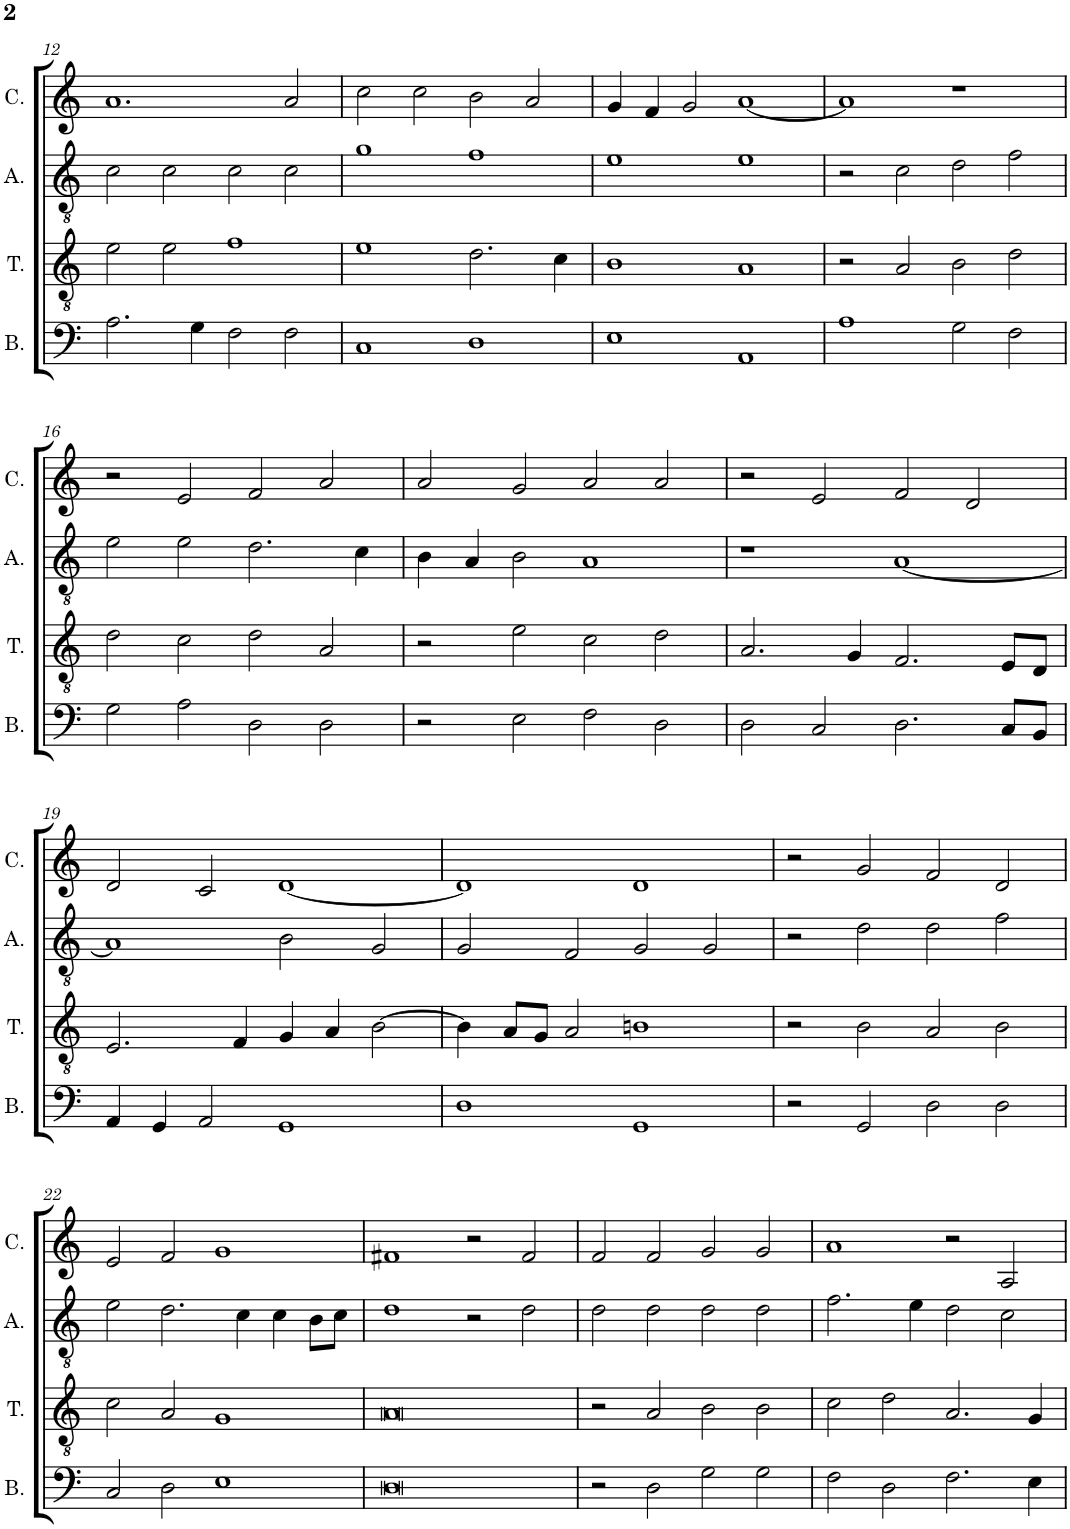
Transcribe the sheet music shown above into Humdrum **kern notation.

**kern	**kern	**kern	**kern
*part4	*part3	*part2	*part1
*staff4	*staff3	*staff2	*staff1
*I"Bassus	*I"Tenor	*I"Altus	*I"Cantus
*I'B.	*I'T.	*I'A.	*I'C.
!!LO:PB:g=z
*clefF4	*clefGv2	*clefGv2	*clefG2
*k[]	*k[]	*k[]	*k[]
*M2/1	*M2/1	*M2/1	*M2/1
=12	=12	=12	=12
2.A\	2e\	2c\	1.a
.	2e\	2c\	.
4G\	.	.	.
2F\	1f	2c\	.
2F\	.	2c\	2a/
=13	=13	=13	=13
1C	1e	1g	2cc\
.	.	.	2cc\
1D	2.d\	1f	2b\
.	.	.	2a/
.	4c\	.	.
=14	=14	=14	=14
1E	1B	1e	4g/
.	.	.	4f/
.	.	.	2g/
1AA	1A	1e	[1a
=15	=15	=15	=15
1A	2r	2r	1a]
.	2A/	2c\	.
2G\	2B\	2d\	1r
2F\	2d\	2f\	.
!!LO:LB:g=z
=16	=16	=16	=16
2G\	2d\	2e\	2r
2A\	2c\	2e\	2e/
2D\	2d\	2.d\	2f/
2D\	2A/	.	2a/
.	.	4c\	.
=17	=17	=17	=17
2r	2r	4B\	2a/
.	.	4A/	.
2E\	2e\	2B\	2g/
2F\	2c\	1A	2a/
2D\	2d\	.	2a/
=18	=18	=18	=18
2D\	2.A/	1r	2r
2C/	.	.	2e/
.	4G/	.	.
2.D\	2.F/	[1A	2f/
.	.	.	2d/
8C/L	8E/L	.	.
8BB/J	8D/J	.	.
!!LO:LB:g=z
=19	=19	=19	=19
4AA/	2.E/	1A]	2d/
4GG/	.	.	.
2AA/	.	.	2c/
.	4F/	.	.
1GG	4G/	2B\	[1d
.	4A/	.	.
.	[2B\	2G/	.
=20	=20	=20	=20
1D	4B\]	2G/	1d]
.	8A/L	.	.
.	8G/J	.	.
.	2A/	2F/	.
1GG	1Bn	2G/	1d
.	.	2G/	.
=21	=21	=21	=21
2r	2r	2r	2r
2GG/	2B\	2d\	2g/
2D\	2A/	2d\	2f/
2D\	2B\	2f\	2d/
!!LO:LB:g=z
=22	=22	=22	=22
2C/	2c\	2e\	2e/
2D\	2A/	2.d\	2f/
1E	1G	.	1g
.	.	4c\	.
.	.	4c\	.
.	.	8B\L	.
.	.	8c\J	.
=23	=23	=23	=23
0D	0A	1d	1f#X
.	.	2r	2r
.	.	2d\	2f#/
=24	=24	=24	=24
2r	2r	2d\	2f/
2D\	2A/	2d\	2f/
2G\	2B\	2d\	2g/
2G\	2B\	2d\	2g/
=25	=25	=25	=25
2F\	2c\	2.f\	1a
2D\	2d\	.	.
.	.	4e\	.
2.F\	2.A/	2d\	2r
.	.	2c\	2A/
4E\	4G/	.	.
=	=	=	=
*-	*-	*-	*-
